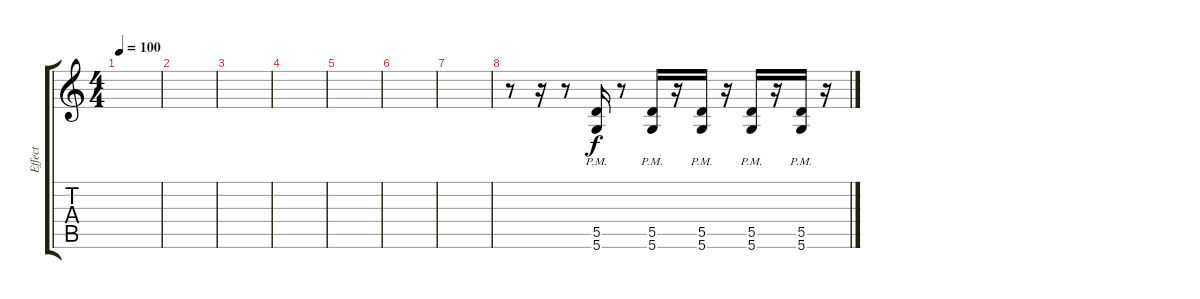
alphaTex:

\track ("Effect" "Effect") {instrument distortionguitar}
\staff {score tabs}
\tuning (E4 B3 G3 D3 A2 D2) {hide}
\ts (4 4)
\tempo 100
\clef g2
\ks c
|
|
|
|
|
|
|
r.8{instrument distortionguitar} r.16 r.8 (5.5{pm} 5.6{pm}).16{dy f} r.8 (5.5{pm} 5.6{pm}).16 r.16 (5.5{pm} 5.6{pm}).16 r.16 (5.5{pm} 5.6{pm}).16 r.16 (5.5{pm} 5.6{pm}).16 r.16
